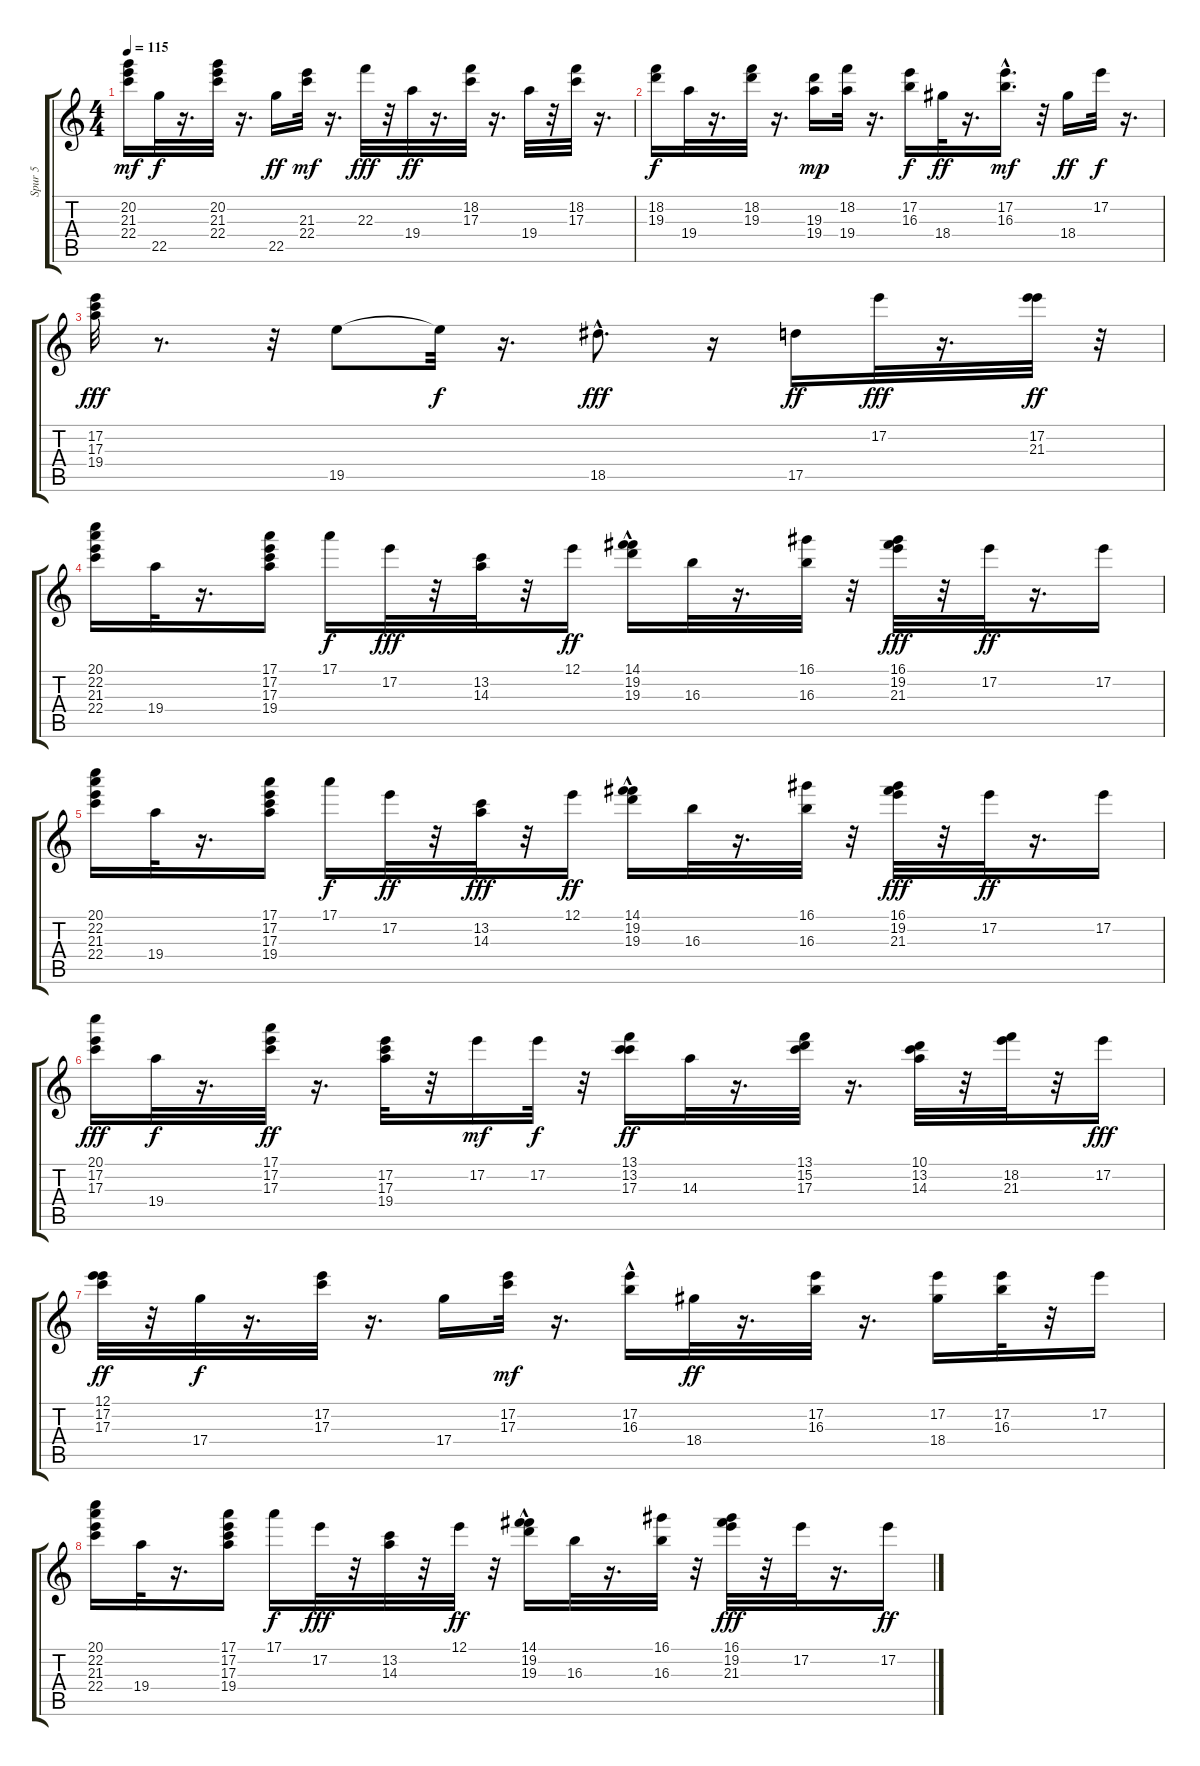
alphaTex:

\track ("Spur 5" "Spur 5") {instrument acousticguitarsteel}
\staff {score tabs}
\tuning (E4 B3 G3 D3 A2 E2) {hide}
\ts (4 4)
\tempo 115
\clef g2
\ks c
(20.2 21.3 22.4).16{dy mf} 22.5.32{dy f} r.16{d} (20.2 21.3 22.4).32 r.16{d} 22.5.16{dy ff} (21.3 22.4).32{dy mf} r.16{d} 22.3.32{dy fff} r.32 19.4.32{dy ff} r.16{d} (18.2 17.3).32 r.16{d} 19.4.32 r.32 (18.2 17.3).32 r.16{d} |
(18.2 19.3).16{dy f} 19.4.32 r.16{d} (18.2 19.3).32 r.16{d} (19.3 19.4).16{dy mp} (18.2 19.4).32 r.16{d} (17.2 16.3).16{dy f} 18.4.32{dy ff} r.16{d} (17.2{hac} 16.3{hac}).16{d dy mf} r.32 18.4.16{dy ff} 17.2.32{dy f} r.16{d} |
(17.2 17.3 19.4).32{dy fff} r.8{d} r.32 19.5.8 19.5{t}.32{dy f} r.16{d} 18.5{hac}.8{d dy fff} r.16 17.5.16{dy ff} 17.2.32{dy fff} r.16{d} (17.2 21.3).32{dy ff} r.32 |
(20.1 22.2 21.3 22.4).16 19.4.32 r.16{d} (17.1 17.2 17.3 19.4).16 17.1.16{dy f} 17.2.32{dy fff} r.32 (13.2 14.3).32 r.32 12.1.16{dy ff} (14.1{hac} 19.2{hac} 19.3).16 16.3.32 r.16{d} (16.1 16.3).32 r.32 (16.1 19.2 21.3).32{dy fff} r.32 17.2.32{dy ff} r.16{d} 17.2.16 |
(20.1 22.2 21.3 22.4).16 19.4.32 r.16{d} (17.1 17.2 17.3 19.4).16 17.1.16{dy f} 17.2.32{dy ff} r.32 (13.2 14.3).32{dy fff} r.32 12.1.16{dy ff} (14.1{hac} 19.2{hac} 19.3).16 16.3.32 r.16{d} (16.1 16.3).32 r.32 (16.1 19.2 21.3).32{dy fff} r.32 17.2.32{dy ff} r.16{d} 17.2.16 |
(20.1 17.2 17.3).16{dy fff} 19.4.32{dy f} r.16{d} (17.1 17.2 17.3).32{dy ff} r.16{d} (17.2 17.3 19.4).32 r.32 17.2.16{dy mf} 17.2.32{dy f} r.32 (13.1 13.2 17.3).16{dy ff} 14.3.32 r.16{d} (13.1 15.2 17.3).32 r.16{d} (10.1 13.2 14.3).32 r.32 (18.2 21.3).32 r.32 17.2.16{dy fff} |
(12.1 17.2 17.3).32{dy ff} r.32 17.4.32{dy f} r.16{d} (17.2 17.3).32 r.16{d} 17.4.16 (17.2 17.3).32{dy mf} r.16{d} (17.2 16.3{hac}).16 18.4.32{dy ff} r.16{d} (17.2 16.3).32 r.16{d} (17.2 18.4).16 (17.2 16.3).32 r.32 17.2.16 |
(20.1 22.2 21.3 22.4).16 19.4.32 r.16{d} (17.1 17.2 17.3 19.4).16 17.1.16{dy f} 17.2.32{dy fff} r.32 (13.2 14.3).32 r.32 12.1.32{dy ff} r.32 (14.1{hac} 19.2{hac} 19.3).16 16.3.32 r.16{d} (16.1 16.3).32 r.32 (16.1 19.2 21.3).32{dy fff} r.32 17.2.32 r.16{d} 17.2.16{dy ff}
